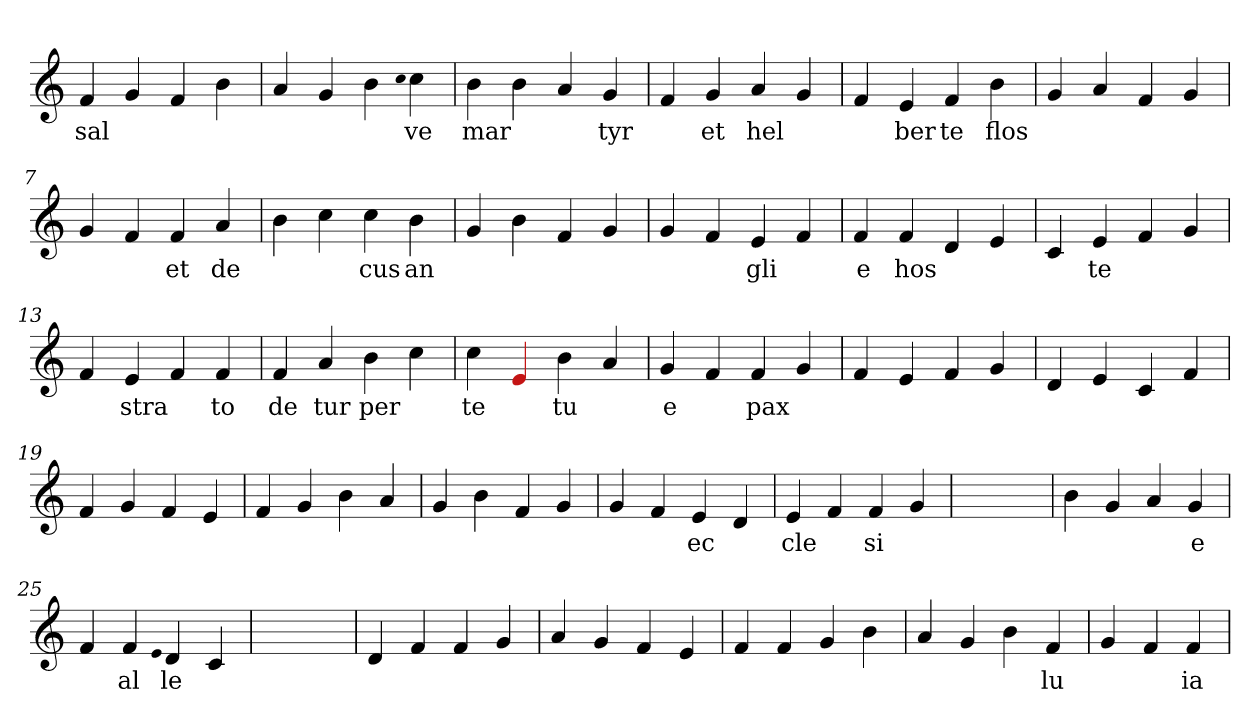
**kern	**text
*part1	*part1
*staff1	*staff1
*clefG2	*
=1	=1
4f	sal
4g	.
4f	.
4b	.
=2	=2
4a	.
4g	.
4b	.
qqcc	.
4cc	ve
=3	=3
4b	mar
4b	.
4a	.
4g	tyr
=4	=4
4f	.
4g	et
4a	hel
4g	.
=5	=5
4f	.
4e	ber
4f	te
4b	flos
=6	=6
4g	.
4a	.
4f	.
4g	.
=7	=7
4g	.
4f	.
4f	et
4a	de
=8	=8
4b	.
4cc	.
4cc	cus
4b	an
=9	=9
4g	.
4b	.
4f	.
4g	.
=10	=10
4g	.
4f	.
4e	gli
4f	.
=11	=11
4f	e
4f	hos
4d	.
4e	.
=12	=12
4c	.
4e	te
4f	.
4g	.
=13	=13
4f	.
4e	stra
4f	.
4f	to
=14	=14
4f	de
4a	tur
4b	per
4cc	.
=15	=15
4cc	te
4Re	.
4b	tu
4a	.
=16	=16
4g	e
4f	.
4f	pax
4g	.
=17	=17
4f	.
4e	.
4f	.
4g	.
=18	=18
4d	.
4e	.
4c	.
4f	.
=19	=19
4f	.
4g	.
4f	.
4e	.
=20	=20
4f	.
4g	.
4b	.
4a	.
=21	=21
4g	.
4b	.
4f	.
4g	.
=22	=22
4g	.
4f	.
4e	ec
4d	.
=23	=23
4e	cle
4f	.
4f	si
4g	.
=24	=24
1ryy	.
=24	=24
4b	.
4g	.
4a	.
4g	e
=25	=25
4f	.
4f	al
qqe	.
4d	le
4c	.
=26	=26
1ryy	.
=26	=26
4d	.
4f	.
4f	.
4g	.
=27	=27
4a	.
4g	.
4f	.
4e	.
=28	=28
4f	.
4f	.
4g	.
4b	.
=29	=29
4a	.
4g	.
4b	.
4f	lu
=30	=30
4g	.
4f	.
4f	ia
=	=
*-	*-
